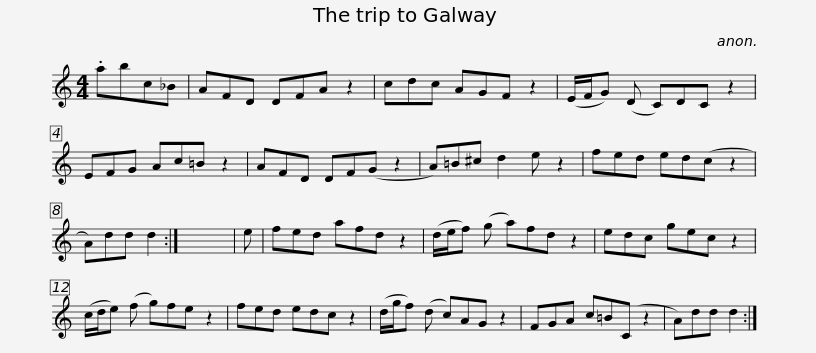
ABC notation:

X:1
L:1/8
M:4/4
I:linebreak $
K:C
V:1 treble
V:1
 .abc_B | AFD DFA z2 | cdc AGF z2 | (E/F/G) (D C)DC z2 | EFG Ac=B z2 | %5
 AFD DF(G z2 |$ A)=B^c d2 e z2 | fed ed(c z2 | A)dd d2 :| x8 | %10
 e | fed afd z2 | (d/e/f) (g a)fd z2 |$ edc gec z2 | (c/d/e) (f g)fe z2 | %15
 fed edc z2 | (d/g/f) (d c)AG z2 | FGA c=B(C z2 | A)dd d2 :| %19
